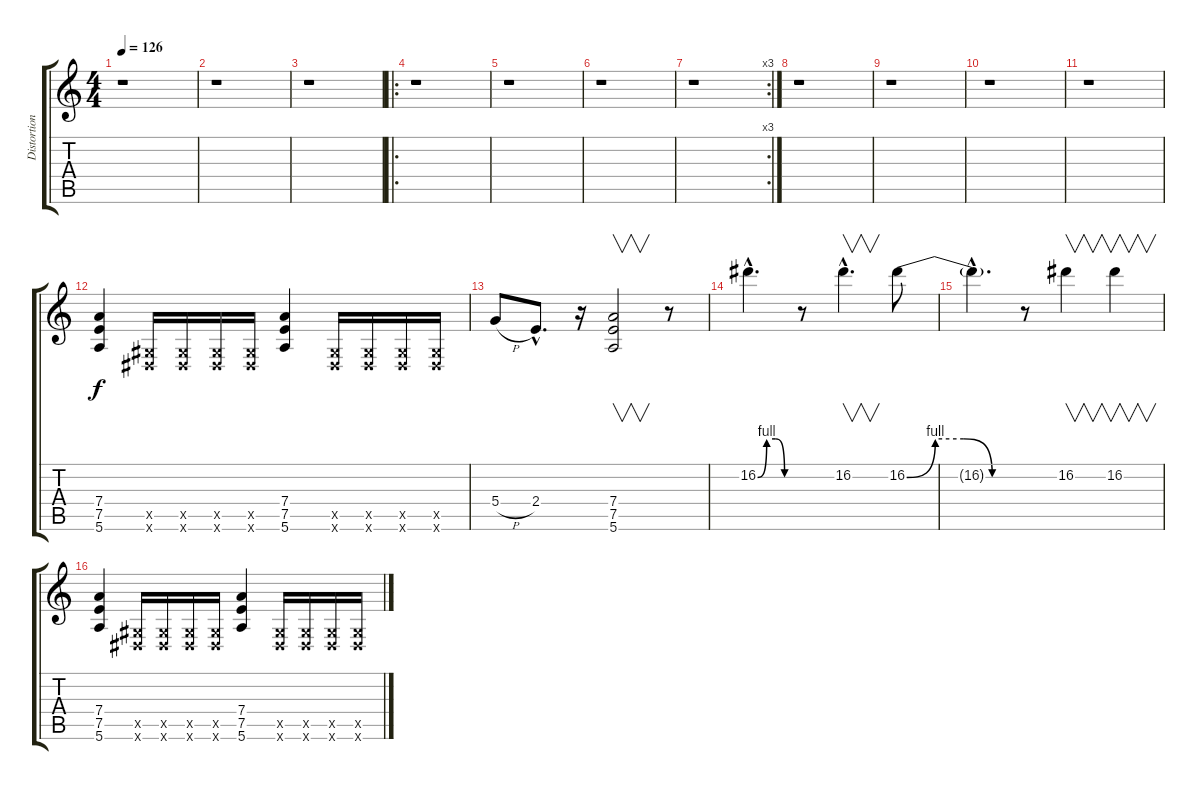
\track ("Distortion Guitar" "Distortion") {instrument distortionguitar}
\staff {score tabs}
\tuning (E4 B3 G3 D3 A2 E2) {hide}
\ts (4 4)
\tempo 126
\clef g2
\ks c
r.1{dy f} |
r.1 |
r.1 |
\ro
r.1 |
r.1 |
r.1 |
\rc 3
r.1 |
r.1 |
r.1 |
r.1 |
r.1 |
(7.4 7.5 5.6).4 (-1.5{x} -1.6{x}).16 (-1.5{x} -1.6{x}).16 (-1.5{x} -1.6{x}).16 (-1.5{x} -1.6{x}).16 (7.4 7.5 5.6).4 (-1.5{x} -1.6{x}).16 (-1.5{x} -1.6{x}).16 (-1.5{x} -1.6{x}).16 (-1.5{x} -1.6{x}).16 |
5.4{h}.8 2.4{hac}.8{d} r.16 (7.4 7.5 5.6).2{v} r.8 |
16.2{be (custom 0 0 15 4 30 4 45 0 60 0) hac}.4{d} r.8 16.2{hac}.4{v d} 16.2{be (custom 0 0 15 4 30 4 45 0 60 0)}.8 |
16.2{hac t}.4{d} r.8 16.2.4{v} 16.2.4{v} |
(7.4 7.5 5.6).4 (-1.5{x} -1.6{x}).16 (-1.5{x} -1.6{x}).16 (-1.5{x} -1.6{x}).16 (-1.5{x} -1.6{x}).16 (7.4 7.5 5.6).4 (-1.5{x} -1.6{x}).16 (-1.5{x} -1.6{x}).16 (-1.5{x} -1.6{x}).16 (-1.5{x} -1.6{x}).16
